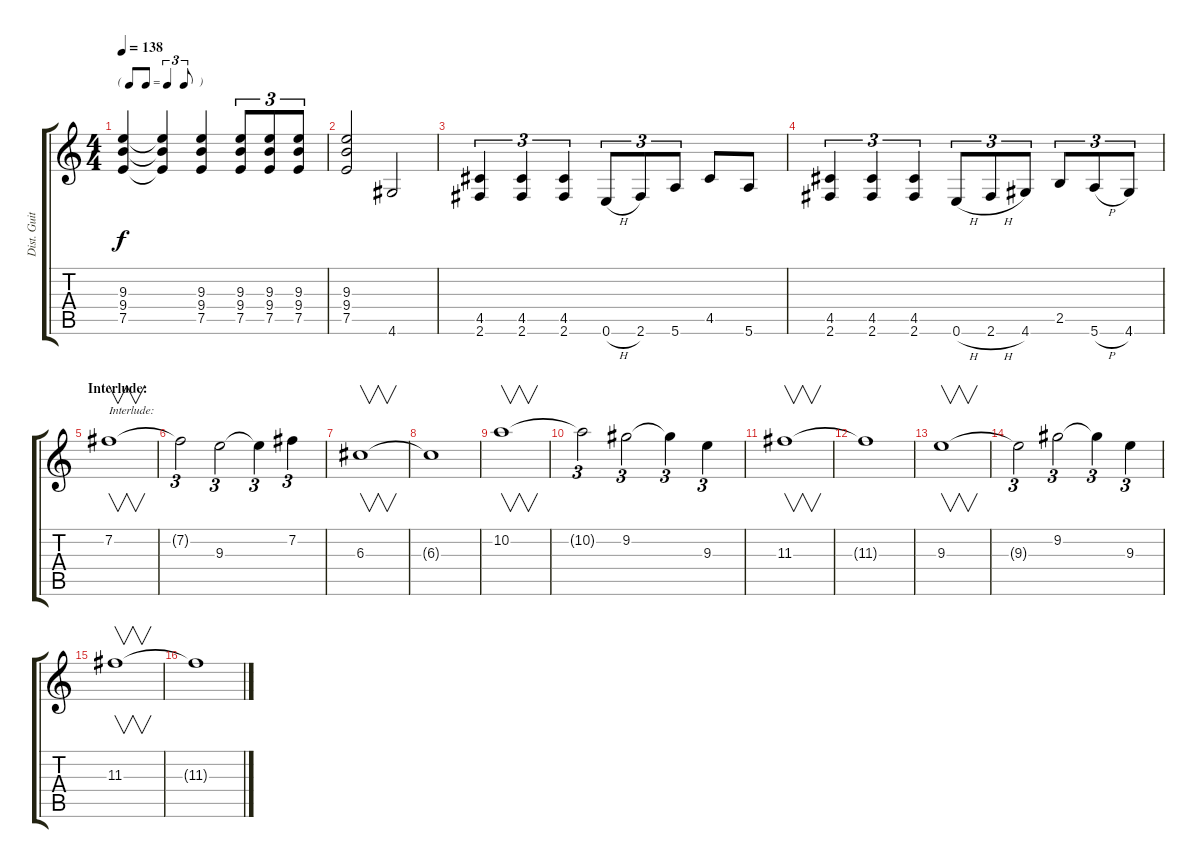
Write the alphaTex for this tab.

\track ("Dist. Guitar 1" "Dist. Guit") {instrument overdrivenguitar}
\staff {score tabs}
\tuning (E4 B3 G3 D3 A2 E2) {hide}
\ts (4 4)
\tf triplet8th
\tempo 138
\clef g2
\ks c
(9.3 9.4 7.5).4{dy f} (9.3{t} 9.4{t} 7.5{t}).4 (9.3 9.4 7.5).4 (9.3 9.4 7.5).8{tu (3 2)} (9.3 9.4 7.5).8{tu (3 2)} (9.3 9.4 7.5).8{tu (3 2)} |
(9.3 9.4 7.5).2 4.6.2 |
(4.5 2.6).4{tu (3 2)} (4.5 2.6).4{tu (3 2)} (4.5 2.6).4{tu (3 2)} 0.6{h}.8{tu (3 2)} 2.6.8{tu (3 2)} 5.6.8{tu (3 2)} 4.5.8 5.6.8 |
(4.5 2.6).4{tu (3 2)} (4.5 2.6).4{tu (3 2)} (4.5 2.6).4{tu (3 2)} 0.6{h}.8{tu (3 2)} 2.6{h}.8{tu (3 2)} 4.6.8{tu (3 2)} 2.5.8{tu (3 2)} 5.6{h}.8{tu (3 2)} 4.6.8{tu (3 2)} |
\section ("" "Interlude:")
7.2.1{v txt "Interlude:"} |
7.2{t}.2{tu (3 2)} 9.3.2{tu (3 2)} 9.3{t}.4{tu (3 2)} 7.2.4{tu (3 2)} |
6.3.1{v} |
6.3{t}.1 |
10.2.1{v} |
10.2{t}.2{tu (3 2)} 9.2.2{tu (3 2)} 9.2{t}.4{tu (3 2)} 9.3.4{tu (3 2)} |
11.3.1{v} |
11.3{t}.1 |
9.3.1{v} |
9.3{t}.2{tu (3 2)} 9.2.2{tu (3 2)} 9.2{t}.4{tu (3 2)} 9.3.4{tu (3 2)} |
11.3.1{v} |
11.3{t}.1
